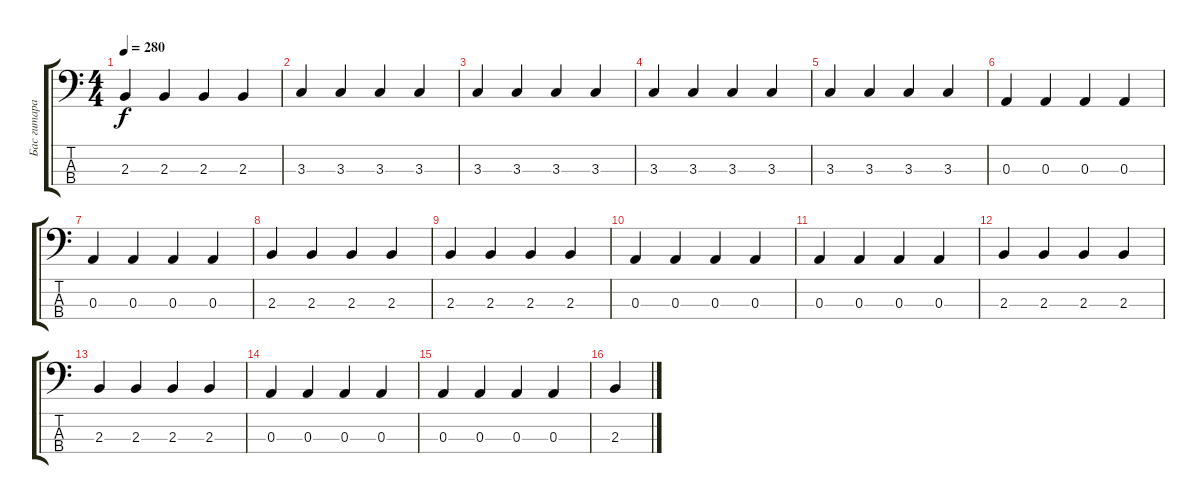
\track ("Бас гитара" "Бас гитара") {instrument electricbassfinger}
\staff {score tabs}
\tuning (G2 D2 A1 E1) {hide}
\ts (4 4)
\tempo 280
\clef f4
\ks c
2.3.4{dy f} 2.3.4 2.3.4 2.3.4 |
3.3.4 3.3.4 3.3.4 3.3.4 |
3.3.4 3.3.4 3.3.4 3.3.4 |
3.3.4 3.3.4 3.3.4 3.3.4 |
3.3.4 3.3.4 3.3.4 3.3.4 |
0.3.4 0.3.4 0.3.4 0.3.4 |
0.3.4 0.3.4 0.3.4 0.3.4 |
2.3.4 2.3.4 2.3.4 2.3.4 |
2.3.4 2.3.4 2.3.4 2.3.4 |
0.3.4 0.3.4 0.3.4 0.3.4 |
0.3.4 0.3.4 0.3.4 0.3.4 |
2.3.4 2.3.4 2.3.4 2.3.4 |
2.3.4 2.3.4 2.3.4 2.3.4 |
0.3.4 0.3.4 0.3.4 0.3.4 |
0.3.4 0.3.4 0.3.4 0.3.4 |
2.3.4
